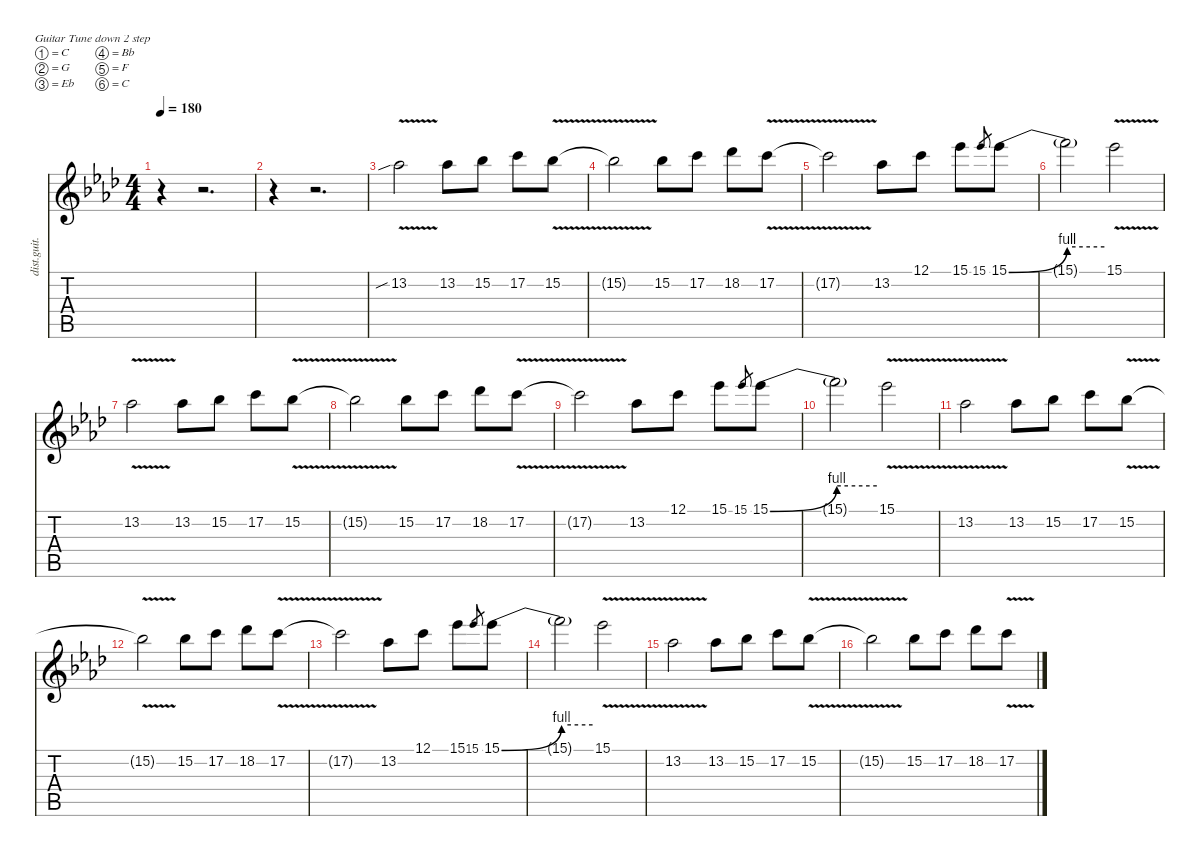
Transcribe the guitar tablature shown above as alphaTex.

\defaultSystemsLayout 4
\hideDynamics
\bracketExtendMode nobrackets
\otherSystemsTrackNameOrientation horizontal
\track ("Gtr. 5" "dist.guit.") {instrument distortionguitar}
\staff {score tabs}
\tuning (C4 G3 Eb3 Bb2 F2 C2)
\ts (4 4)
\tempo 180
\clef g2
\ks fminor
r.4{dy f beam Down} r.2{d beam Down} |
r.4{beam Down} r.2{d beam Down} |
13.2{v sib acc b}.2{beam Down} 13.2{acc b}.8{beam Down} 15.2{acc b}.8{beam Down} 17.2{acc forcenatural}.8{beam Down} 15.2{v acc b}.8{beam Down} |
15.2{v t acc b}.2{beam Down} 15.2{acc b}.8{beam Down} 17.2{acc forcenatural}.8{beam Down} 18.2{acc b}.8{beam Down} 17.2{v acc forcenatural}.8{beam Down} |
17.2{v t acc forcenatural}.2{beam Down} 13.2{acc b}.8{beam Down} 12.1{acc forcenatural}.8{beam Down} 15.1{acc b}.8{beam Down} 15.1{acc b}.8{gr dy mf beam Up} 15.1{be (bend 0 0 60 4) acc b}.8{dy f beam Down} |
15.1{be (hold 0 4 60 4) t}.2{beam Down} 15.1{v acc b}.2{beam Down} |
13.2{v acc b}.2{beam Down} 13.2{acc b}.8{beam Down} 15.2{acc b}.8{beam Down} 17.2{acc forcenatural}.8{beam Down} 15.2{v acc b}.8{beam Down} |
15.2{v t acc b}.2{beam Down} 15.2{acc b}.8{beam Down} 17.2{acc forcenatural}.8{beam Down} 18.2{acc b}.8{beam Down} 17.2{v acc forcenatural}.8{beam Down} |
17.2{v t acc forcenatural}.2{beam Down} 13.2{acc b}.8{beam Down} 12.1{acc forcenatural}.8{beam Down} 15.1{acc b}.8{beam Down} 15.1{acc b}.8{gr dy mf beam Up} 15.1{be (bend 0 0 60 4) acc b}.8{dy f beam Down} |
15.1{be (hold 0 4 60 4) t}.2{beam Down} 15.1{v acc b}.2{beam Down} |
13.2{v acc b}.2{beam Down} 13.2{acc b}.8{beam Down} 15.2{acc b}.8{beam Down} 17.2{acc forcenatural}.8{beam Down} 15.2{v acc b}.8{beam Down} |
15.2{v t acc b}.2{beam Down} 15.2{acc b}.8{beam Down} 17.2{acc forcenatural}.8{beam Down} 18.2{acc b}.8{beam Down} 17.2{v acc forcenatural}.8{beam Down} |
17.2{v t acc forcenatural}.2{beam Down} 13.2{acc b}.8{beam Down} 12.1{acc forcenatural}.8{beam Down} 15.1{acc b}.8{beam Down} 15.1{acc b}.8{gr dy mf beam Up} 15.1{be (bend 0 0 60 4) acc b}.8{dy f beam Down} |
15.1{be (hold 0 4 60 4) t}.2{beam Down} 15.1{v acc b}.2{beam Down} |
13.2{v acc b}.2{beam Down} 13.2{acc b}.8{beam Down} 15.2{acc b}.8{beam Down} 17.2{acc forcenatural}.8{beam Down} 15.2{v acc b}.8{beam Down} |
15.2{v t acc b}.2{beam Down} 15.2{acc b}.8{beam Down} 17.2{acc forcenatural}.8{beam Down} 18.2{acc b}.8{beam Down} 17.2{v acc forcenatural}.8{beam Down}
